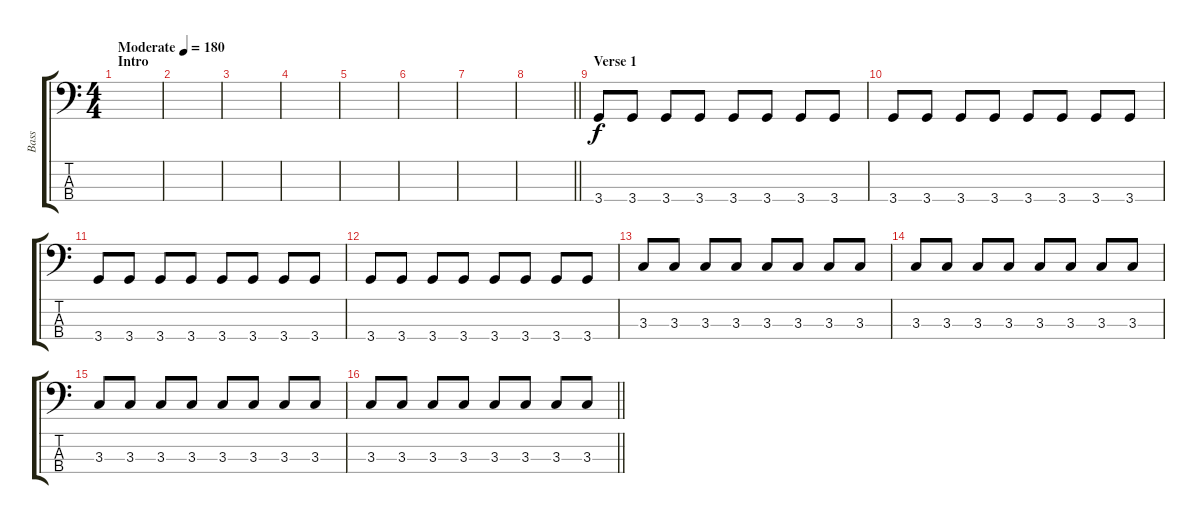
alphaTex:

\track ("Bass" "Bass") {instrument electricbasspick}
\staff {score tabs}
\tuning (G2 D2 A1 E1) {hide}
\ts (4 4)
\section ("" "Intro")
\tempo (180 "Moderate")
\clef f4
\ks c
|
|
|
|
|
|
|
\barLineRight lightlight
|
\section ("" "Verse 1")
3.4.8 3.4.8 3.4.8 3.4.8 3.4.8 3.4.8 3.4.8 3.4.8 |
3.4.8 3.4.8 3.4.8 3.4.8 3.4.8 3.4.8 3.4.8 3.4.8 |
3.4.8 3.4.8 3.4.8 3.4.8 3.4.8 3.4.8 3.4.8 3.4.8 |
3.4.8 3.4.8 3.4.8 3.4.8 3.4.8 3.4.8 3.4.8 3.4.8 |
3.3.8 3.3.8 3.3.8 3.3.8 3.3.8 3.3.8 3.3.8 3.3.8 |
3.3.8 3.3.8 3.3.8 3.3.8 3.3.8 3.3.8 3.3.8 3.3.8 |
3.3.8 3.3.8 3.3.8 3.3.8 3.3.8 3.3.8 3.3.8 3.3.8 |
\barLineRight lightlight
3.3.8 3.3.8 3.3.8 3.3.8 3.3.8 3.3.8 3.3.8 3.3.8
